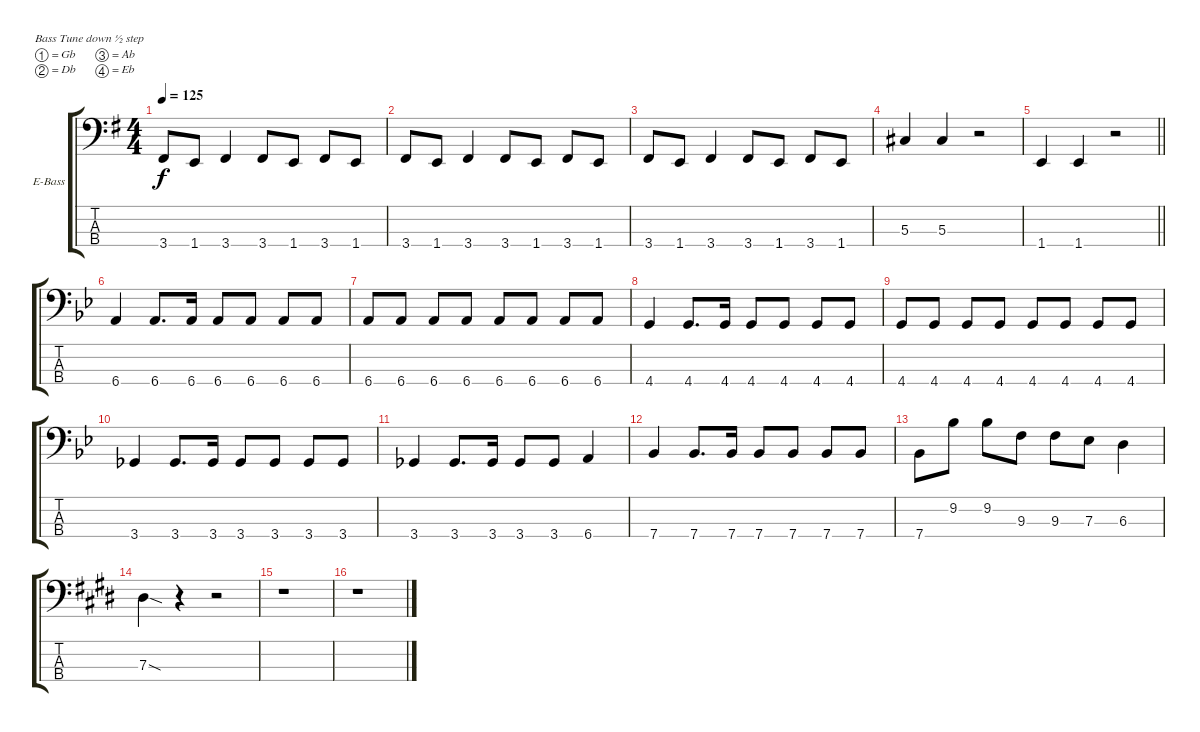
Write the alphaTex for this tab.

\bracketExtendMode groupsimilarinstruments
\firstSystemTrackNameOrientation horizontal
\otherSystemsTrackNameOrientation horizontal
\track ("Untitled" "E-Bass") {instrument electricbassfinger}
\staff {score tabs}
\tuning (Gb2 Db2 Ab1 Eb1)
\ts (4 4)
\tempo 125
\clef f4
\ks g
3.4.8{dy f} 1.4.8 3.4.4 3.4.8 1.4.8 3.4.8 1.4.8 |
3.4.8 1.4.8 3.4.4 3.4.8 1.4.8 3.4.8 1.4.8 |
3.4.8 1.4.8 3.4.4 3.4.8 1.4.8 3.4.8 1.4.8 |
5.3.4 5.3.4 r.2 |
\barLineRight lightlight
1.4.4 1.4.4 r.2 |
\ks bb
6.4.4 6.4.8{d} 6.4.16 6.4.8 6.4.8 6.4.8 6.4.8 |
6.4.8 6.4.8 6.4.8 6.4.8 6.4.8 6.4.8 6.4.8 6.4.8 |
4.4.4 4.4.8{d} 4.4.16 4.4.8 4.4.8 4.4.8 4.4.8 |
4.4.8 4.4.8 4.4.8 4.4.8 4.4.8 4.4.8 4.4.8 4.4.8 |
3.4.4 3.4.8{d} 3.4.16 3.4.8 3.4.8 3.4.8 3.4.8 |
3.4.4 3.4.8{d} 3.4.16 3.4.8 3.4.8 6.4.4 |
7.4.4 7.4.8{d} 7.4.16 7.4.8 7.4.8 7.4.8 7.4.8 |
7.4.8 9.2.8 9.2.8 9.3.8 9.3.8 7.3.8 6.3.4 |
\ks e
7.3{sod}.4 r.4 r.2 |
\ks c#minor
r.1 |
r.1
